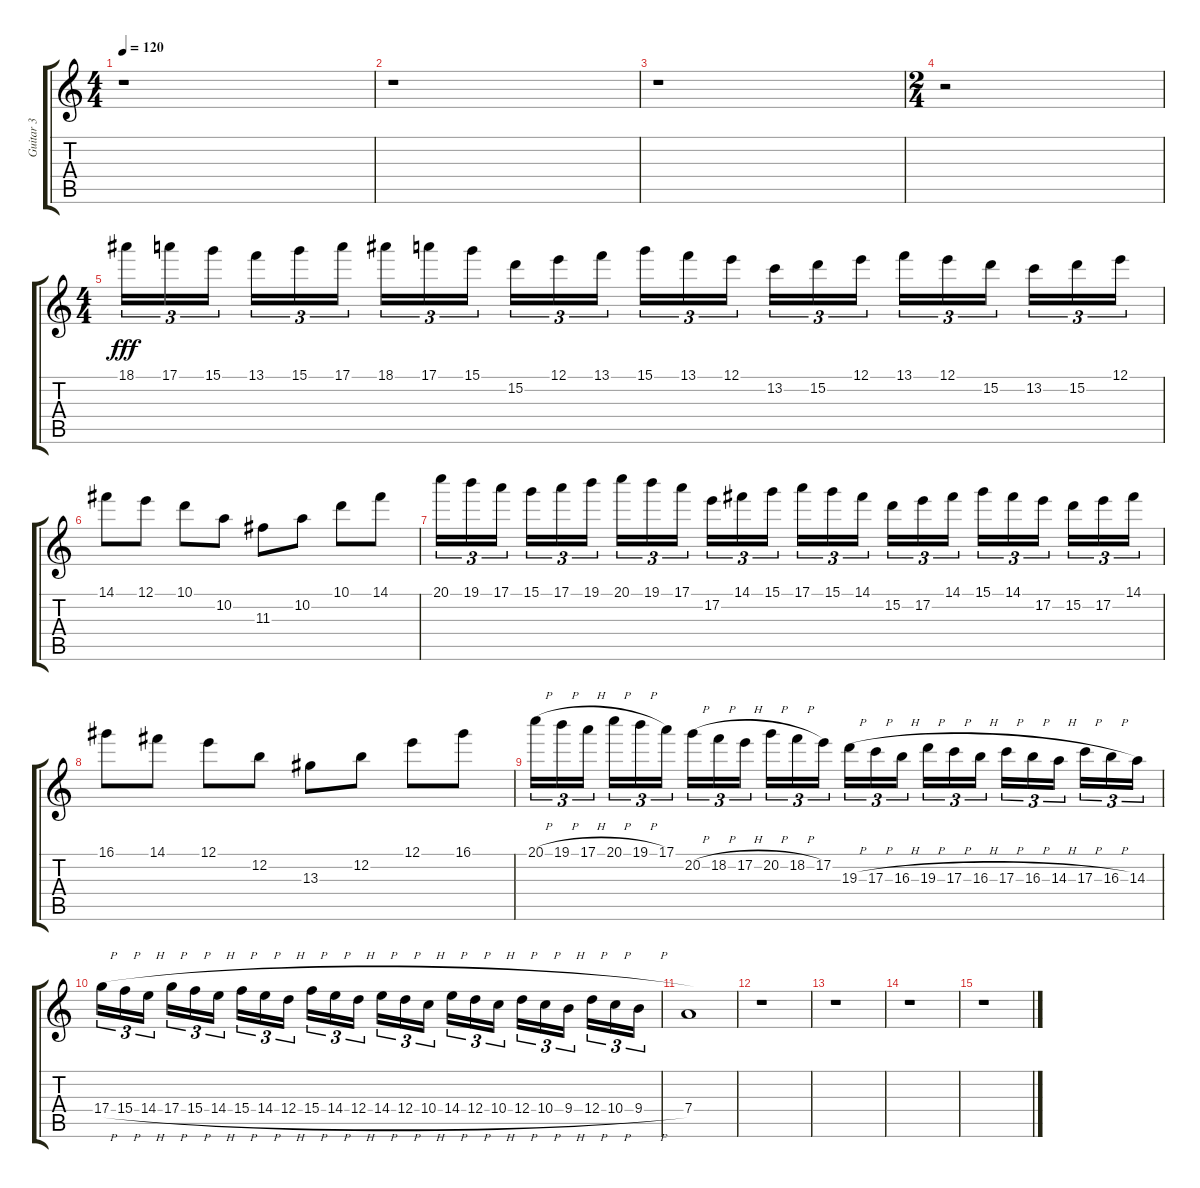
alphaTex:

\track ("Guitar 3" "Guitar 3") {instrument distortionguitar}
\staff {score tabs}
\tuning (E4 B3 G3 D3 A2 E2) {hide}
\ts (4 4)
\tempo 120
\clef g2
\ks c
r.1{dy fff} |
r.1 |
r.1 |
\ts (2 4)
r.2 |
\ts (4 4)
18.1.16{tu (3 2)} 17.1.16{tu (3 2)} 15.1.16{tu (3 2) beam splitsecondary} 13.1.16{tu (3 2)} 15.1.16{tu (3 2)} 17.1.16{tu (3 2)} 18.1.16{tu (3 2)} 17.1.16{tu (3 2)} 15.1.16{tu (3 2) beam splitsecondary} 15.2.16{tu (3 2)} 12.1.16{tu (3 2)} 13.1.16{tu (3 2)} 15.1.16{tu (3 2)} 13.1.16{tu (3 2)} 12.1.16{tu (3 2) beam splitsecondary} 13.2.16{tu (3 2)} 15.2.16{tu (3 2)} 12.1.16{tu (3 2)} 13.1.16{tu (3 2)} 12.1.16{tu (3 2)} 15.2.16{tu (3 2) beam splitsecondary} 13.2.16{tu (3 2)} 15.2.16{tu (3 2)} 12.1.16{tu (3 2)} |
14.1.8 12.1.8 10.1.8 10.2.8 11.3.8 10.2.8 10.1.8 14.1.8 |
20.1.16{tu (3 2)} 19.1.16{tu (3 2)} 17.1.16{tu (3 2) beam splitsecondary} 15.1.16{tu (3 2)} 17.1.16{tu (3 2)} 19.1.16{tu (3 2)} 20.1.16{tu (3 2)} 19.1.16{tu (3 2)} 17.1.16{tu (3 2) beam splitsecondary} 17.2.16{tu (3 2)} 14.1.16{tu (3 2)} 15.1.16{tu (3 2)} 17.1.16{tu (3 2)} 15.1.16{tu (3 2)} 14.1.16{tu (3 2) beam splitsecondary} 15.2.16{tu (3 2)} 17.2.16{tu (3 2)} 14.1.16{tu (3 2)} 15.1.16{tu (3 2)} 14.1.16{tu (3 2)} 17.2.16{tu (3 2) beam splitsecondary} 15.2.16{tu (3 2)} 17.2.16{tu (3 2)} 14.1.16{tu (3 2)} |
16.1.8 14.1.8 12.1.8 12.2.8 13.3.8 12.2.8 12.1.8 16.1.8 |
20.1{h}.16{tu (3 2)} 19.1{h}.16{tu (3 2)} 17.1{h}.16{tu (3 2) beam splitsecondary} 20.1{h}.16{tu (3 2)} 19.1{h}.16{tu (3 2)} 17.1.16{tu (3 2)} 20.2{h}.16{tu (3 2)} 18.2{h}.16{tu (3 2)} 17.2{h}.16{tu (3 2) beam splitsecondary} 20.2{h}.16{tu (3 2)} 18.2{h}.16{tu (3 2)} 17.2.16{tu (3 2)} 19.3{h}.16{tu (3 2)} 17.3{h}.16{tu (3 2)} 16.3{h}.16{tu (3 2) beam splitsecondary} 19.3{h}.16{tu (3 2)} 17.3{h}.16{tu (3 2)} 16.3{h}.16{tu (3 2)} 17.3{h}.16{tu (3 2)} 16.3{h}.16{tu (3 2)} 14.3{h}.16{tu (3 2) beam splitsecondary} 17.3{h}.16{tu (3 2)} 16.3{h}.16{tu (3 2)} 14.3.16{tu (3 2)} |
17.4{h}.16{tu (3 2)} 15.4{h}.16{tu (3 2)} 14.4{h}.16{tu (3 2) beam splitsecondary} 17.4{h}.16{tu (3 2)} 15.4{h}.16{tu (3 2)} 14.4{h}.16{tu (3 2)} 15.4{h}.16{tu (3 2)} 14.4{h}.16{tu (3 2)} 12.4{h}.16{tu (3 2) beam splitsecondary} 15.4{h}.16{tu (3 2)} 14.4{h}.16{tu (3 2)} 12.4{h}.16{tu (3 2)} 14.4{h}.16{tu (3 2)} 12.4{h}.16{tu (3 2)} 10.4{h}.16{tu (3 2) beam splitsecondary} 14.4{h}.16{tu (3 2)} 12.4{h}.16{tu (3 2)} 10.4{h}.16{tu (3 2)} 12.4{h}.16{tu (3 2)} 10.4{h}.16{tu (3 2)} 9.4{h}.16{tu (3 2) beam splitsecondary} 12.4{h}.16{tu (3 2)} 10.4{h}.16{tu (3 2)} 9.4{h}.16{tu (3 2)} |
7.4.1 |
r.1 |
r.1 |
r.1 |
r.1
